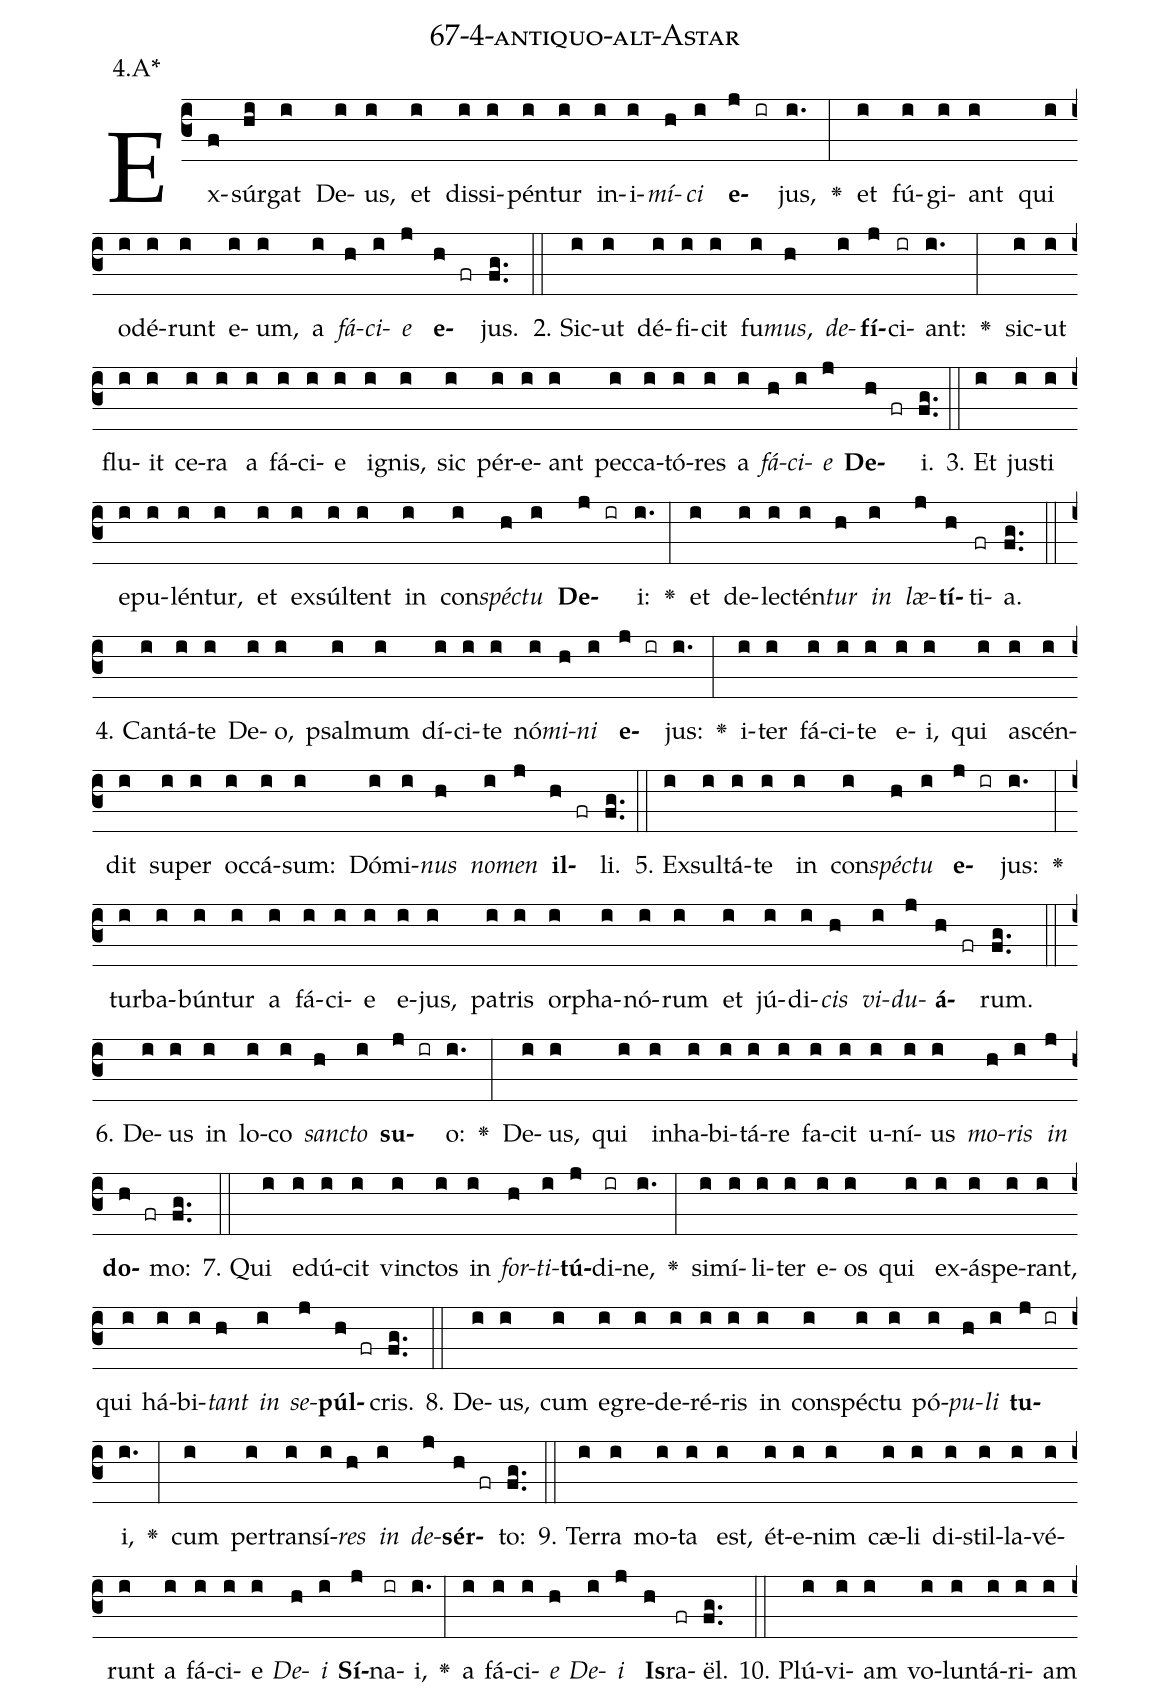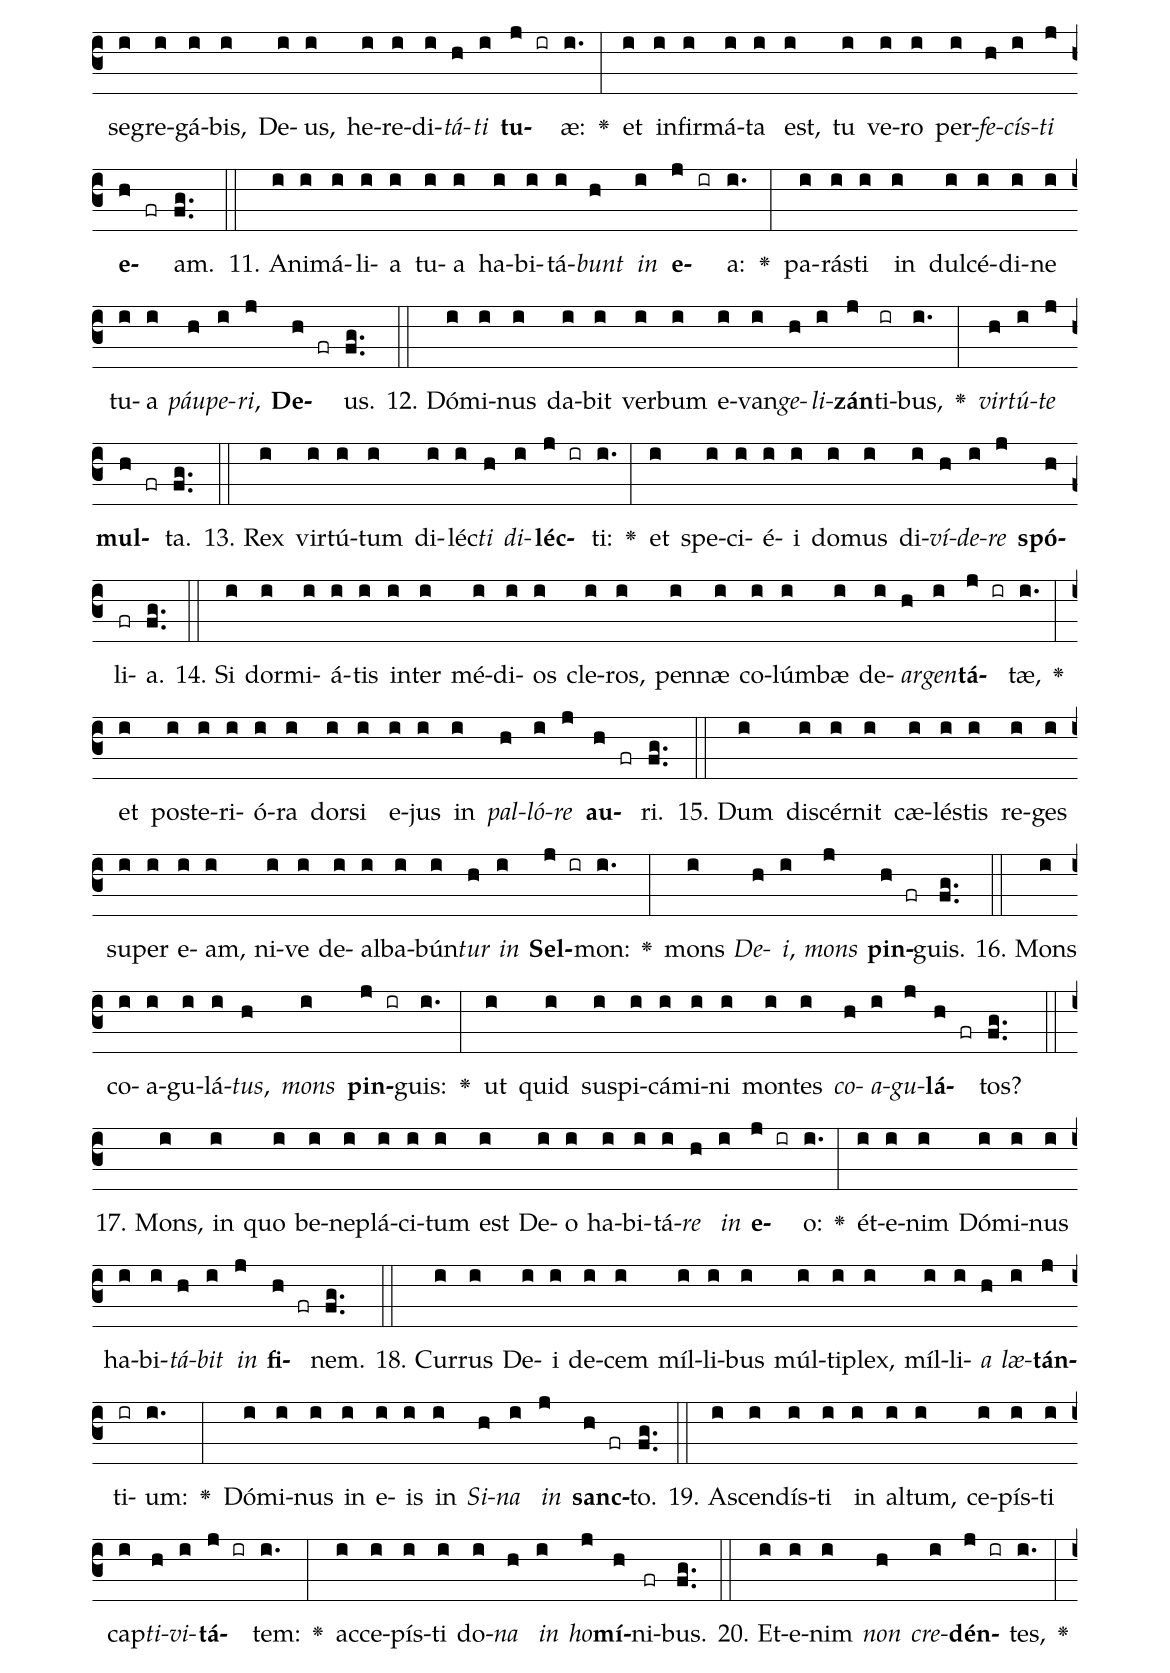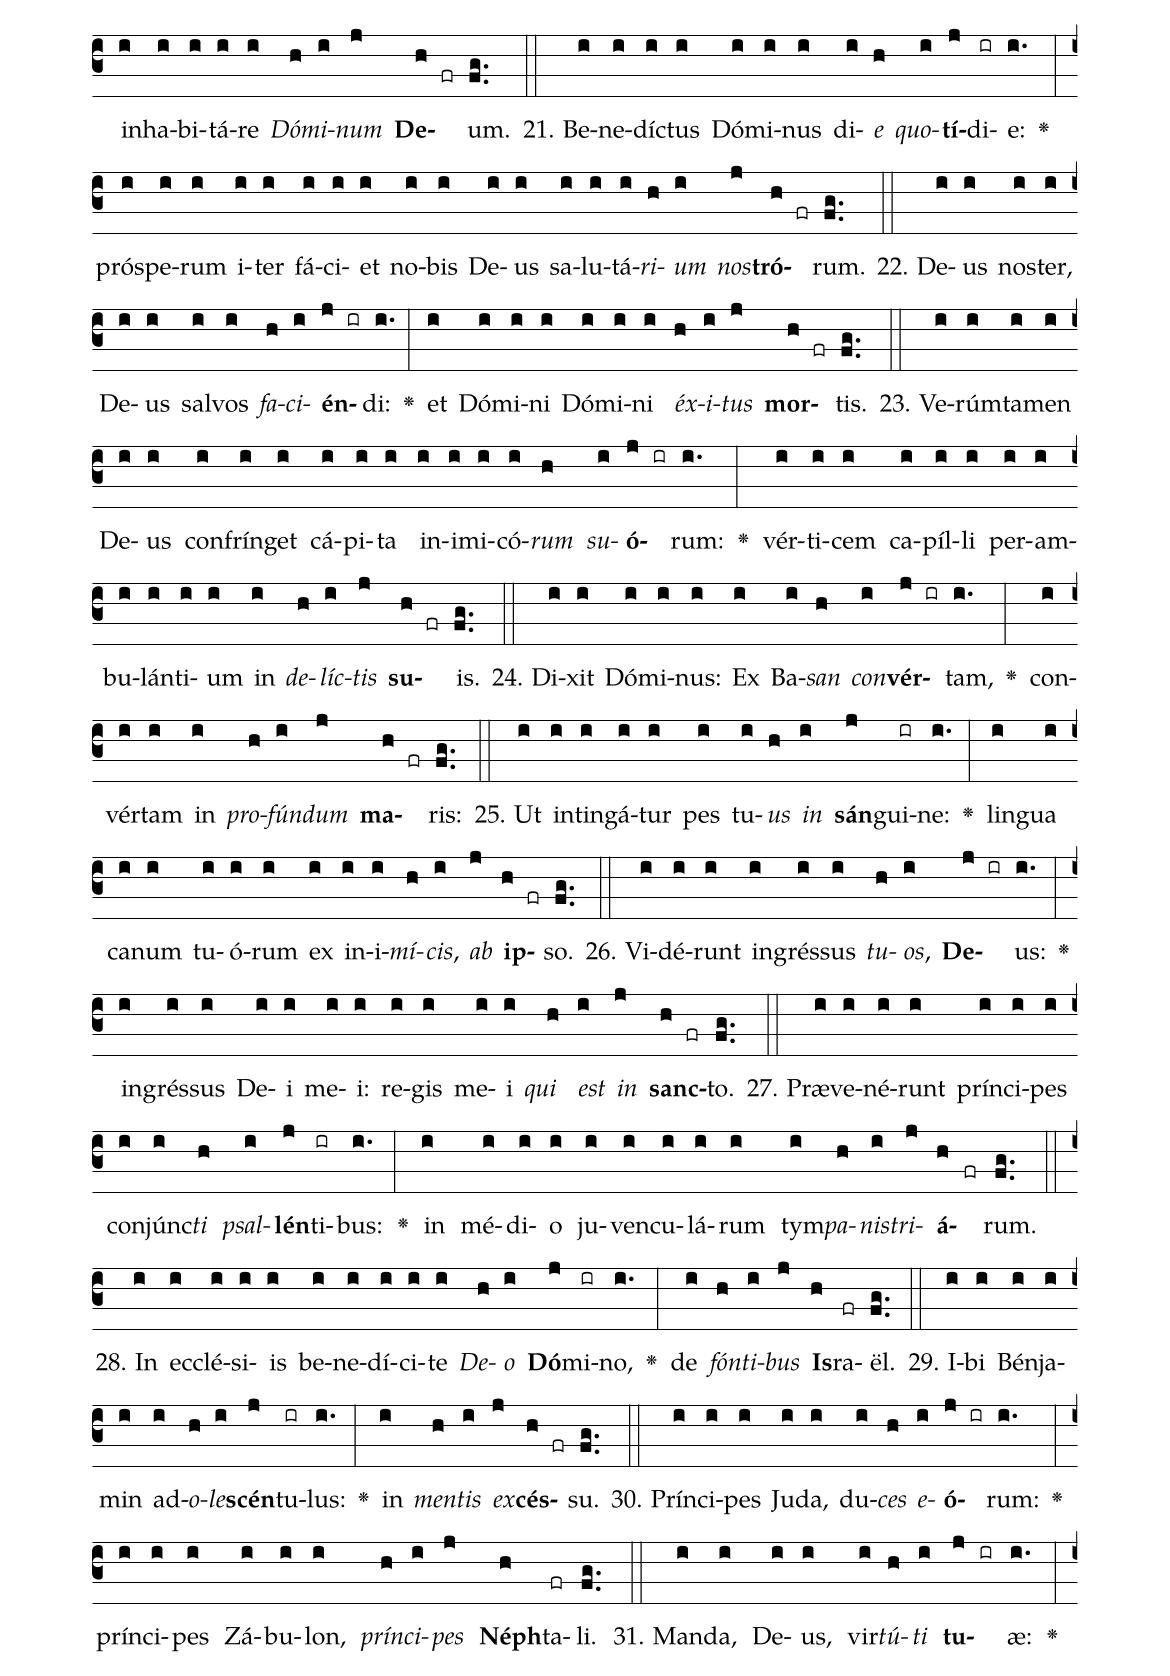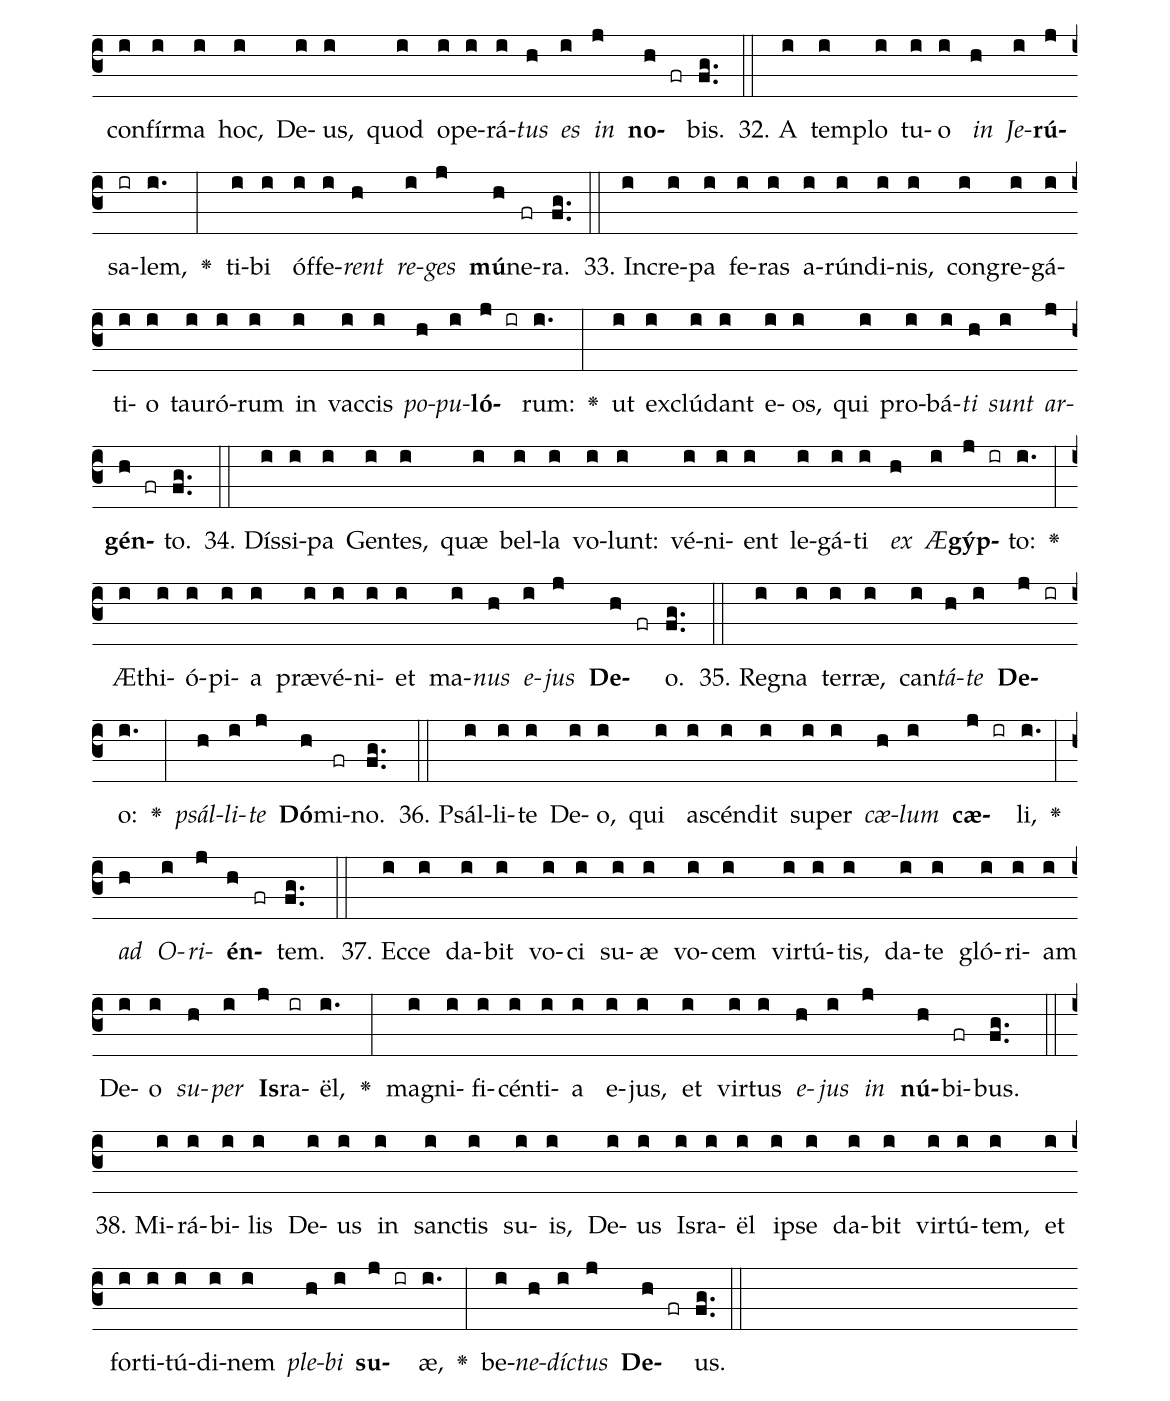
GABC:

name: 67-4-antiquo-alt-Astar;
annotation: 4.A*;
%%
(c3)Ex(f)súr(hi)gat(i) De(i)us,(i) et(i) dis(i)si(i)pén(i)tur(i) in(i)i(i)<i>mí</i>(h)<i>ci</i>(i) <b>e</b>(j ir)jus,(i.) <v>\greheightstar</v>(:) et(i) fú(i)gi(i)ant(i) qui(i) o(i)dé(i)runt(i) e(i)um,(i) a(i) <i>fá</i>(h)<i>ci</i>(i)<i>e</i>(j) <b>e</b>(h fr)jus.(fg..) (::)
2. Sic(i)ut(i) dé(i)fi(i)cit(i) fu(i)<i>mus</i>,(h) <i>de</i>(i)<b>fí</b>(j)ci(ir)ant:(i.) <v>\greheightstar</v>(:) sic(i)ut(i) flu(i)it(i) ce(i)ra(i) a(i) fá(i)ci(i)e(i) i(i)gnis,(i) sic(i) pér(i)e(i)ant(i) pec(i)ca(i)tó(i)res(i) a(i) <i>fá</i>(h)<i>ci</i>(i)<i>e</i>(j) <b>De</b>(h fr)i.(fg..) (::)
3. Et(i) jus(i)ti(i) e(i)pu(i)lén(i)tur,(i) et(i) ex(i)súl(i)tent(i) in(i) con(i)<i>spéc</i>(h)<i>tu</i>(i) <b>De</b>(j ir)i:(i.) <v>\greheightstar</v>(:) et(i) de(i)lec(i)tén(i)<i>tur</i>(h) <i>in</i>(i) <i>læ</i>(j)<b>tí</b>(h)ti(fr)a.(fg..) (::)
4. Can(i)tá(i)te(i) De(i)o,(i) psal(i)mum(i) dí(i)ci(i)te(i) nó(i)<i>mi</i>(h)<i>ni</i>(i) <b>e</b>(j ir)jus:(i.) <v>\greheightstar</v>(:) i(i)ter(i) fá(i)ci(i)te(i) e(i)i,(i) qui(i) a(i)scén(i)dit(i) su(i)per(i) oc(i)cá(i)sum:(i) Dó(i)mi(i)<i>nus</i>(h) <i>no</i>(i)<i>men</i>(j) <b>il</b>(h fr)li.(fg..) (::)
5. Ex(i)sul(i)tá(i)te(i) in(i) con(i)<i>spéc</i>(h)<i>tu</i>(i) <b>e</b>(j ir)jus:(i.) <v>\greheightstar</v>(:) tur(i)ba(i)bún(i)tur(i) a(i) fá(i)ci(i)e(i) e(i)jus,(i) pa(i)tris(i) or(i)pha(i)nó(i)rum(i) et(i) jú(i)di(i)<i>cis</i>(h) <i>vi</i>(i)<i>du</i>(j)<b>á</b>(h fr)rum.(fg..) (::)
6. De(i)us(i) in(i) lo(i)co(i) <i>sanc</i>(h)<i>to</i>(i) <b>su</b>(j ir)o:(i.) <v>\greheightstar</v>(:) De(i)us,(i) qui(i) in(i)ha(i)bi(i)tá(i)re(i) fa(i)cit(i) u(i)ní(i)us(i) <i>mo</i>(h)<i>ris</i>(i) <i>in</i>(j) <b>do</b>(h fr)mo:(fg..) (::)
7. Qui(i) e(i)dú(i)cit(i) vinc(i)tos(i) in(i) <i>for</i>(h)<i>ti</i>(i)<b>tú</b>(j)di(ir)ne,(i.) <v>\greheightstar</v>(:) si(i)mí(i)li(i)ter(i) e(i)os(i) qui(i) ex(i)ás(i)pe(i)rant,(i) qui(i) há(i)bi(i)<i>tant</i>(h) <i>in</i>(i) <i>se</i>(j)<b>púl</b>(h fr)cris.(fg..) (::)
8. De(i)us,(i) cum(i) e(i)gre(i)de(i)ré(i)ris(i) in(i) con(i)spéc(i)tu(i) pó(i)<i>pu</i>(h)<i>li</i>(i) <b>tu</b>(j ir)i,(i.) <v>\greheightstar</v>(:) cum(i) per(i)trans(i)í(i)<i>res</i>(h) <i>in</i>(i) <i>de</i>(j)<b>sér</b>(h fr)to:(fg..) (::)
9. Ter(i)ra(i) mo(i)ta(i) est,(i) ét(i)e(i)nim(i) cæ(i)li(i) di(i)stil(i)la(i)vé(i)runt(i) a(i) fá(i)ci(i)e(i) <i>De</i>(h)<i>i</i>(i) <b>Sí</b>(j)na(ir)i,(i.) <v>\greheightstar</v>(:) a(i) fá(i)ci(i)<i>e</i>(h) <i>De</i>(i)<i>i</i>(j) <b>Is</b>(h)ra(fr)ël.(fg..) (::)
10. Plú(i)vi(i)am(i) vo(i)lun(i)tá(i)ri(i)am(i) se(i)gre(i)gá(i)bis,(i) De(i)us,(i) he(i)re(i)di(i)<i>tá</i>(h)<i>ti</i>(i) <b>tu</b>(j ir)æ:(i.) <v>\greheightstar</v>(:) et(i) in(i)fir(i)má(i)ta(i) est,(i) tu(i) ve(i)ro(i) per(i)<i>fe</i>(h)<i>cís</i>(i)<i>ti</i>(j) <b>e</b>(h fr)am.(fg..) (::)
11. A(i)ni(i)má(i)li(i)a(i) tu(i)a(i) ha(i)bi(i)tá(i)<i>bunt</i>(h) <i>in</i>(i) <b>e</b>(j ir)a:(i.) <v>\greheightstar</v>(:) pa(i)rás(i)ti(i) in(i) dul(i)cé(i)di(i)ne(i) tu(i)a(i) <i>páu</i>(h)<i>pe</i>(i)<i>ri</i>,(j) <b>De</b>(h fr)us.(fg..) (::)
12. Dó(i)mi(i)nus(i) da(i)bit(i) ver(i)bum(i) e(i)van(i)<i>ge</i>(h)<i>li</i>(i)<b>zán</b>(j)ti(ir)bus,(i.) <v>\greheightstar</v>(:) <i>vir</i>(h)<i>tú</i>(i)<i>te</i>(j) <b>mul</b>(h fr)ta.(fg..) (::)
13. Rex(i) vir(i)tú(i)tum(i) di(i)léc(i)<i>ti</i>(h) <i>di</i>(i)<b>léc</b>(j ir)ti:(i.) <v>\greheightstar</v>(:) et(i) spe(i)ci(i)é(i)i(i) do(i)mus(i) di(i)<i>ví</i>(h)<i>de</i>(i)<i>re</i>(j) <b>spó</b>(h)li(fr)a.(fg..) (::)
14. Si(i) dor(i)mi(i)á(i)tis(i) in(i)ter(i) mé(i)di(i)os(i) cle(i)ros,(i) pen(i)næ(i) co(i)lúm(i)bæ(i) de(i)<i>ar</i>(h)<i>gen</i>(i)<b>tá</b>(j ir)tæ,(i.) <v>\greheightstar</v>(:) et(i) post(i)e(i)ri(i)ó(i)ra(i) dor(i)si(i) e(i)jus(i) in(i) <i>pal</i>(h)<i>ló</i>(i)<i>re</i>(j) <b>au</b>(h fr)ri.(fg..) (::)
15. Dum(i) di(i)scér(i)nit(i) cæ(i)lés(i)tis(i) re(i)ges(i) su(i)per(i) e(i)am,(i) ni(i)ve(i) de(i)al(i)ba(i)bún(i)<i>tur</i>(h) <i>in</i>(i) <b>Sel</b>(j ir)mon:(i.) <v>\greheightstar</v>(:) mons(i) <i>De</i>(h)<i>i</i>,(i) <i>mons</i>(j) <b>pin</b>(h fr)guis.(fg..) (::)
16. Mons(i) co(i)a(i)gu(i)lá(i)<i>tus</i>,(h) <i>mons</i>(i) <b>pin</b>(j ir)guis:(i.) <v>\greheightstar</v>(:) ut(i) quid(i) su(i)spi(i)cá(i)mi(i)ni(i) mon(i)tes(i) <i>co</i>(h)<i>a</i>(i)<i>gu</i>(j)<b>lá</b>(h fr)tos?(fg..) (::)
17. Mons,(i) in(i) quo(i) be(i)ne(i)plá(i)ci(i)tum(i) est(i) De(i)o(i) ha(i)bi(i)tá(i)<i>re</i>(h) <i>in</i>(i) <b>e</b>(j ir)o:(i.) <v>\greheightstar</v>(:) ét(i)e(i)nim(i) Dó(i)mi(i)nus(i) ha(i)bi(i)<i>tá</i>(h)<i>bit</i>(i) <i>in</i>(j) <b>fi</b>(h fr)nem.(fg..) (::)
18. Cur(i)rus(i) De(i)i(i) de(i)cem(i) míl(i)li(i)bus(i) múl(i)ti(i)plex,(i) míl(i)li(i)<i>a</i>(h) <i>læ</i>(i)<b>tán</b>(j)ti(ir)um:(i.) <v>\greheightstar</v>(:) Dó(i)mi(i)nus(i) in(i) e(i)is(i) in(i) <i>Si</i>(h)<i>na</i>(i) <i>in</i>(j) <b>sanc</b>(h fr)to.(fg..) (::)
19. A(i)scen(i)dís(i)ti(i) in(i) al(i)tum,(i) ce(i)pís(i)ti(i) cap(i)<i>ti</i>(h)<i>vi</i>(i)<b>tá</b>(j ir)tem:(i.) <v>\greheightstar</v>(:) ac(i)ce(i)pís(i)ti(i) do(i)<i>na</i>(h) <i>in</i>(i) <i>ho</i>(j)<b>mí</b>(h)ni(fr)bus.(fg..) (::)
20. Et(i)e(i)nim(i) <i>non</i>(h) <i>cre</i>(i)<b>dén</b>(j ir)tes,(i.) <v>\greheightstar</v>(:) in(i)ha(i)bi(i)tá(i)re(i) <i>Dó</i>(h)<i>mi</i>(i)<i>num</i>(j) <b>De</b>(h fr)um.(fg..) (::)
21. Be(i)ne(i)díc(i)tus(i) Dó(i)mi(i)nus(i) di(i)<i>e</i>(h) <i>quo</i>(i)<b>tí</b>(j)di(ir)e:(i.) <v>\greheightstar</v>(:) pró(i)spe(i)rum(i) i(i)ter(i) fá(i)ci(i)et(i) no(i)bis(i) De(i)us(i) sa(i)lu(i)tá(i)<i>ri</i>(h)<i>um</i>(i) <i>nos</i>(j)<b>tró</b>(h fr)rum.(fg..) (::)
22. De(i)us(i) nos(i)ter,(i) De(i)us(i) sal(i)vos(i) <i>fa</i>(h)<i>ci</i>(i)<b>én</b>(j ir)di:(i.) <v>\greheightstar</v>(:) et(i) Dó(i)mi(i)ni(i) Dó(i)mi(i)ni(i) <i>éx</i>(h)<i>i</i>(i)<i>tus</i>(j) <b>mor</b>(h fr)tis.(fg..) (::)
23. Ve(i)rúm(i)ta(i)men(i) De(i)us(i) con(i)frín(i)get(i) cá(i)pi(i)ta(i) in(i)i(i)mi(i)có(i)<i>rum</i>(h) <i>su</i>(i)<b>ó</b>(j ir)rum:(i.) <v>\greheightstar</v>(:) vér(i)ti(i)cem(i) ca(i)píl(i)li(i) per(i)am(i)bu(i)lán(i)ti(i)um(i) in(i) <i>de</i>(h)<i>líc</i>(i)<i>tis</i>(j) <b>su</b>(h fr)is.(fg..) (::)
24. Di(i)xit(i) Dó(i)mi(i)nus:(i) Ex(i) Ba(i)<i>san</i>(h) <i>con</i>(i)<b>vér</b>(j ir)tam,(i.) <v>\greheightstar</v>(:) con(i)vér(i)tam(i) in(i) <i>pro</i>(h)<i>fún</i>(i)<i>dum</i>(j) <b>ma</b>(h fr)ris:(fg..) (::)
25. Ut(i) in(i)tin(i)gá(i)tur(i) pes(i) tu(i)<i>us</i>(h) <i>in</i>(i) <b>sán</b>(j)gui(ir)ne:(i.) <v>\greheightstar</v>(:) lin(i)gua(i) ca(i)num(i) tu(i)ó(i)rum(i) ex(i) in(i)i(i)<i>mí</i>(h)<i>cis</i>,(i) <i>ab</i>(j) <b>ip</b>(h fr)so.(fg..) (::)
26. Vi(i)dé(i)runt(i) in(i)grés(i)sus(i) <i>tu</i>(h)<i>os</i>,(i) <b>De</b>(j ir)us:(i.) <v>\greheightstar</v>(:) in(i)grés(i)sus(i) De(i)i(i) me(i)i:(i) re(i)gis(i) me(i)i(i) <i>qui</i>(h) <i>est</i>(i) <i>in</i>(j) <b>sanc</b>(h fr)to.(fg..) (::)
27. Præ(i)ve(i)né(i)runt(i) prín(i)ci(i)pes(i) con(i)júnc(i)<i>ti</i>(h) <i>psal</i>(i)<b>lén</b>(j)ti(ir)bus:(i.) <v>\greheightstar</v>(:) in(i) mé(i)di(i)o(i) ju(i)ven(i)cu(i)lá(i)rum(i) tym(i)<i>pa</i>(h)<i>nis</i>(i)<i>tri</i>(j)<b>á</b>(h fr)rum.(fg..) (::)
28. In(i) ec(i)clé(i)si(i)is(i) be(i)ne(i)dí(i)ci(i)te(i) <i>De</i>(h)<i>o</i>(i) <b>Dó</b>(j)mi(ir)no,(i.) <v>\greheightstar</v>(:) de(i) <i>fón</i>(h)<i>ti</i>(i)<i>bus</i>(j) <b>Is</b>(h)ra(fr)ël.(fg..) (::)
29. I(i)bi(i) Bén(i)ja(i)min(i) ad(i)<i>o</i>(h)<i>le</i>(i)<b>scén</b>(j)tu(ir)lus:(i.) <v>\greheightstar</v>(:) in(i) <i>men</i>(h)<i>tis</i>(i) <i>ex</i>(j)<b>cés</b>(h fr)su.(fg..) (::)
30. Prín(i)ci(i)pes(i) Ju(i)da,(i) du(i)<i>ces</i>(h) <i>e</i>(i)<b>ó</b>(j ir)rum:(i.) <v>\greheightstar</v>(:) prín(i)ci(i)pes(i) Zá(i)bu(i)lon,(i) <i>prín</i>(h)<i>ci</i>(i)<i>pes</i>(j) <b>Néph</b>(h)ta(fr)li.(fg..) (::)
31. Man(i)da,(i) De(i)us,(i) vir(i)<i>tú</i>(h)<i>ti</i>(i) <b>tu</b>(j ir)æ:(i.) <v>\greheightstar</v>(:) con(i)fír(i)ma(i) hoc,(i) De(i)us,(i) quod(i) o(i)pe(i)rá(i)<i>tus</i>(h) <i>es</i>(i) <i>in</i>(j) <b>no</b>(h fr)bis.(fg..) (::)
32. A(i) tem(i)plo(i) tu(i)o(i) <i>in</i>(h) <i>Je</i>(i)<b>rú</b>(j)sa(ir)lem,(i.) <v>\greheightstar</v>(:) ti(i)bi(i) óf(i)fe(i)<i>rent</i>(h) <i>re</i>(i)<i>ges</i>(j) <b>mú</b>(h)ne(fr)ra.(fg..) (::)
33. In(i)cre(i)pa(i) fe(i)ras(i) a(i)rún(i)di(i)nis,(i) con(i)gre(i)gá(i)ti(i)o(i) tau(i)ró(i)rum(i) in(i) vac(i)cis(i) <i>po</i>(h)<i>pu</i>(i)<b>ló</b>(j ir)rum:(i.) <v>\greheightstar</v>(:) ut(i) ex(i)clú(i)dant(i) e(i)os,(i) qui(i) pro(i)bá(i)<i>ti</i>(h) <i>sunt</i>(i) <i>ar</i>(j)<b>gén</b>(h fr)to.(fg..) (::)
34. Dís(i)si(i)pa(i) Gen(i)tes,(i) quæ(i) bel(i)la(i) vo(i)lunt:(i) vé(i)ni(i)ent(i) le(i)gá(i)ti(i) <i>ex</i>(h) <i>Æ</i>(i)<b>gýp</b>(j ir)to:(i.) <v>\greheightstar</v>(:) Æ(i)thi(i)ó(i)pi(i)a(i) præ(i)vé(i)ni(i)et(i) ma(i)<i>nus</i>(h) <i>e</i>(i)<i>jus</i>(j) <b>De</b>(h fr)o.(fg..) (::)
35. Re(i)gna(i) ter(i)ræ,(i) can(i)<i>tá</i>(h)<i>te</i>(i) <b>De</b>(j ir)o:(i.) <v>\greheightstar</v>(:) <i>psál</i>(h)<i>li</i>(i)<i>te</i>(j) <b>Dó</b>(h)mi(fr)no.(fg..) (::)
36. Psál(i)li(i)te(i) De(i)o,(i) qui(i) a(i)scén(i)dit(i) su(i)per(i) <i>cæ</i>(h)<i>lum</i>(i) <b>cæ</b>(j ir)li,(i.) <v>\greheightstar</v>(:) <i>ad</i>(h) <i>O</i>(i)<i>ri</i>(j)<b>én</b>(h fr)tem.(fg..) (::)
37. Ec(i)ce(i) da(i)bit(i) vo(i)ci(i) su(i)æ(i) vo(i)cem(i) vir(i)tú(i)tis,(i) da(i)te(i) gló(i)ri(i)am(i) De(i)o(i) <i>su</i>(h)<i>per</i>(i) <b>Is</b>(j)ra(ir)ël,(i.) <v>\greheightstar</v>(:) ma(i)gni(i)fi(i)cén(i)ti(i)a(i) e(i)jus,(i) et(i) vir(i)tus(i) <i>e</i>(h)<i>jus</i>(i) <i>in</i>(j) <b>nú</b>(h)bi(fr)bus.(fg..) (::)
38. Mi(i)rá(i)bi(i)lis(i) De(i)us(i) in(i) sanc(i)tis(i) su(i)is,(i) De(i)us(i) Is(i)ra(i)ël(i) ip(i)se(i) da(i)bit(i) vir(i)tú(i)tem,(i) et(i) for(i)ti(i)tú(i)di(i)nem(i) <i>ple</i>(h)<i>bi</i>(i) <b>su</b>(j ir)æ,(i.) <v>\greheightstar</v>(:) be(i)<i>ne</i>(h)<i>díc</i>(i)<i>tus</i>(j) <b>De</b>(h fr)us.(fg..) (::)
